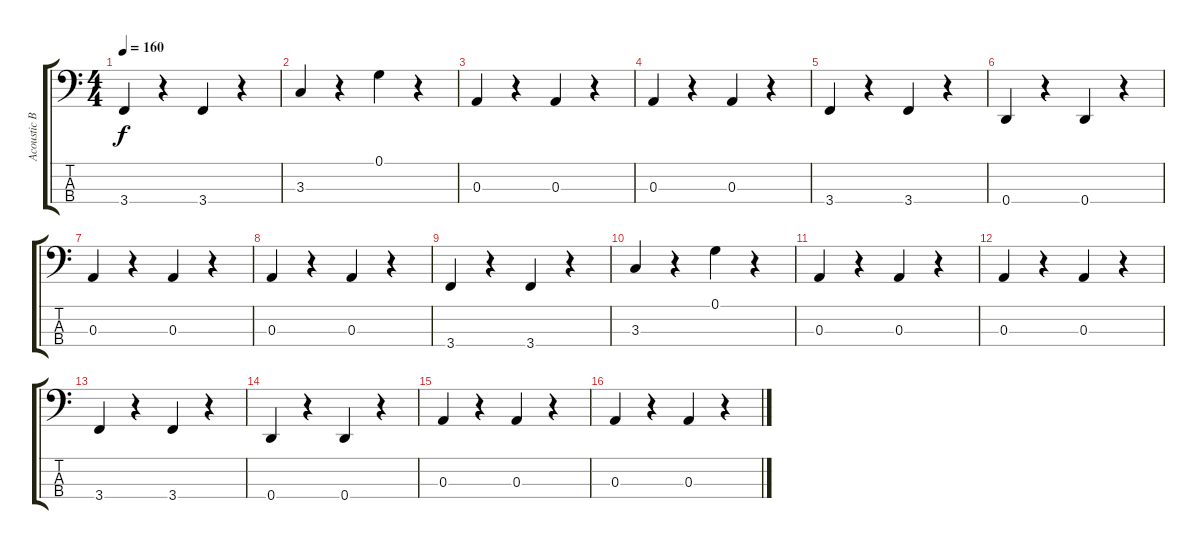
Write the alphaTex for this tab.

\track ("Acoustic Bass" "Acoustic B") {instrument acousticbass}
\staff {score tabs}
\tuning (G2 D2 A1 D1) {hide}
\ts (4 4)
\tempo 160
\clef f4
\ks c
3.4.4{dy f} r.4 3.4.4 r.4 |
3.3.4 r.4 0.1.4 r.4 |
0.3.4 r.4 0.3.4 r.4 |
0.3.4 r.4 0.3.4 r.4 |
3.4.4 r.4 3.4.4 r.4 |
0.4.4 r.4 0.4.4 r.4 |
0.3.4 r.4 0.3.4 r.4 |
0.3.4 r.4 0.3.4 r.4 |
3.4.4 r.4 3.4.4 r.4 |
3.3.4 r.4 0.1.4 r.4 |
0.3.4 r.4 0.3.4 r.4 |
0.3.4 r.4 0.3.4 r.4 |
3.4.4 r.4 3.4.4 r.4 |
0.4.4 r.4 0.4.4 r.4 |
0.3.4 r.4 0.3.4 r.4 |
0.3.4 r.4 0.3.4 r.4
